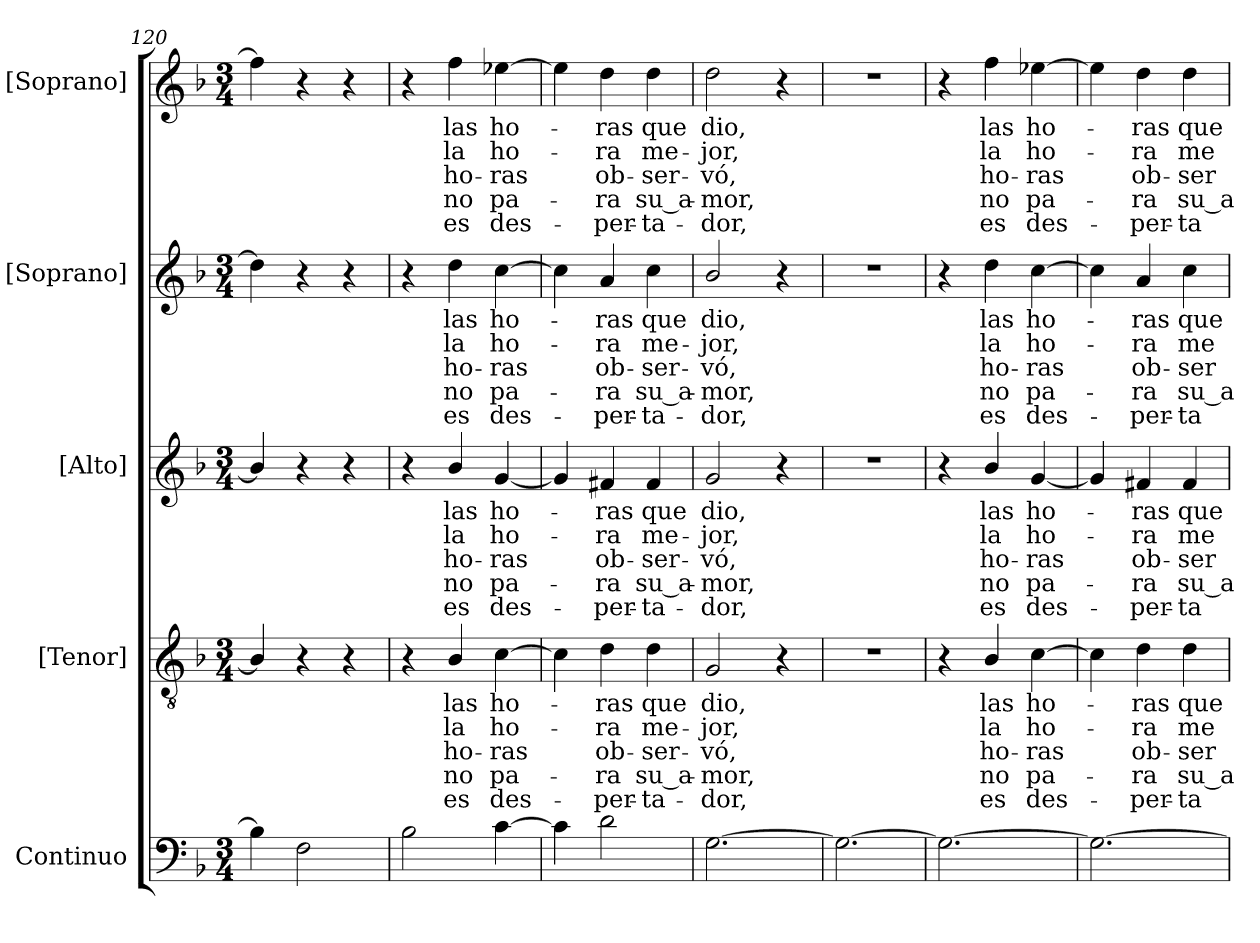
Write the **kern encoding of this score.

**kern	**kern	**text	**text	**text	**text	**text	**kern	**text	**text	**text	**text	**text	**kern	**text	**text	**text	**text	**text	**kern	**text	**text	**text	**text	**text
*part5	*part4	*part4	*part4	*part4	*part4	*part4	*part3	*part3	*part3	*part3	*part3	*part3	*part2	*part2	*part2	*part2	*part2	*part2	*part1	*part1	*part1	*part1	*part1	*part1
*staff5	*staff4	*staff4	*staff4	*staff4	*staff4	*staff4	*staff3	*staff3	*staff3	*staff3	*staff3	*staff3	*staff2	*staff2	*staff2	*staff2	*staff2	*staff2	*staff1	*staff1	*staff1	*staff1	*staff1	*staff1
*I"Continuo	*I"[Tenor]	*	*	*	*	*	*I"[Alto]	*	*	*	*	*	*I"[Soprano]	*	*	*	*	*	*I"[Soprano]	*	*	*	*	*
*I'Cont.	*I'T.	*	*	*	*	*	*I'A.	*	*	*	*	*	*I'S.	*	*	*	*	*	*I'S.	*	*	*	*	*
*clefF4	*clefGv2	*	*	*	*	*	*clefG2	*	*	*	*	*	*clefG2	*	*	*	*	*	*clefG2	*	*	*	*	*
*	*ITrd7c12	*	*	*	*	*	*	*	*	*	*	*	*	*	*	*	*	*	*	*	*	*	*	*
*k[b-]	*k[b-]	*	*	*	*	*	*k[b-]	*	*	*	*	*	*k[b-]	*	*	*	*	*	*k[b-]	*	*	*	*	*
*F:	*F:	*	*	*	*	*	*F:	*	*	*	*	*	*F:	*	*	*	*	*	*F:	*	*	*	*	*
*M3/4	*M3/4	*	*	*	*	*	*M3/4	*	*	*	*	*	*M3/4	*	*	*	*	*	*M3/4	*	*	*	*	*
=120	=120	=120	=120	=120	=120	=120	=120	=120	=120	=120	=120	=120	=120	=120	=120	=120	=120	=120	=120	=120	=120	=120	=120	=120
4B-i\]	4BB-i/]	.	.	.	.	.	4b-i/]	.	.	.	.	.	4ddi\]	.	.	.	.	.	4ffi\]	.	.	.	.	.
2Fi\	4r	.	.	.	.	.	4r	.	.	.	.	.	4r	.	.	.	.	.	4r	.	.	.	.	.
.	4r	.	.	.	.	.	4r	.	.	.	.	.	4r	.	.	.	.	.	4r	.	.	.	.	.
!!LO:PB:g=z
=121	=121	=121	=121	=121	=121	=121	=121	=121	=121	=121	=121	=121	=121	=121	=121	=121	=121	=121	=121	=121	=121	=121	=121	=121
2B-i\	4r	.	.	.	.	.	4r	.	.	.	.	.	4r	.	.	.	.	.	4r	.	.	.	.	.
!	!	!LO:LY:b:color=#000000	!LO:LY:b:color=#000000	!LO:LY:b:color=#000000	!LO:LY:b:color=#000000	!LO:LY:b:color=#000000	!	!	!	!	!	!	!	!	!	!	!	!	!	!	!	!	!	!
!	!	!	!	!	!	!	!	!LO:LY:b:color=#000000	!LO:LY:b:color=#000000	!LO:LY:b:color=#000000	!LO:LY:b:color=#000000	!LO:LY:b:color=#000000	!	!	!	!	!	!	!	!	!	!	!	!
!	!	!	!	!	!	!	!	!	!	!	!	!	!	!LO:LY:b:color=#000000	!LO:LY:b:color=#000000	!LO:LY:b:color=#000000	!LO:LY:b:color=#000000	!LO:LY:b:color=#000000	!	!	!	!	!	!
!	!	!	!	!	!	!	!	!	!	!	!	!	!	!	!	!	!	!	!	!LO:LY:b:color=#000000	!LO:LY:b:color=#000000	!LO:LY:b:color=#000000	!LO:LY:b:color=#000000	!LO:LY:b:color=#000000
.	4BB-i/	las	la	ho-	no	es	4b-i/	las	la	ho-	no	es	4ddi\	las	la	ho-	no	es	4ffi\	las	la	ho-	no	es
!	!	!LO:LY:b:color=#000000	!LO:LY:b:color=#000000	!LO:LY:b:color=#000000	!LO:LY:b:color=#000000	!LO:LY:b:color=#000000	!	!	!	!	!	!	!	!	!	!	!	!	!	!	!	!	!	!
!	!	!	!	!	!	!	!	!LO:LY:b:color=#000000	!LO:LY:b:color=#000000	!LO:LY:b:color=#000000	!LO:LY:b:color=#000000	!LO:LY:b:color=#000000	!	!	!	!	!	!	!	!	!	!	!	!
!	!	!	!	!	!	!	!	!	!	!	!	!	!	!LO:LY:b:color=#000000	!LO:LY:b:color=#000000	!LO:LY:b:color=#000000	!LO:LY:b:color=#000000	!LO:LY:b:color=#000000	!	!	!	!	!	!
!	!	!	!	!	!	!	!	!	!	!	!	!	!	!	!	!	!	!	!	!LO:LY:b:color=#000000	!LO:LY:b:color=#000000	!LO:LY:b:color=#000000	!LO:LY:b:color=#000000	!LO:LY:b:color=#000000
[4ci\	[4Ci\	ho-	ho-	-ras	pa-	des-	[4gi/	ho-	ho-	-ras	pa-	des-	[4cci\	ho-	ho-	-ras	pa-	des-	[4ee-Xi\	ho-	ho-	-ras	pa-	des-
=122	=122	=122	=122	=122	=122	=122	=122	=122	=122	=122	=122	=122	=122	=122	=122	=122	=122	=122	=122	=122	=122	=122	=122	=122
4ci\]	4Ci\]	.	.	.	.	.	4gi/]	.	.	.	.	.	4cci\]	.	.	.	.	.	4ee-i\]	.	.	.	.	.
!	!	!LO:LY:b:color=#000000	!LO:LY:b:color=#000000	!LO:LY:b:color=#000000	!LO:LY:b:color=#000000	!LO:LY:b:color=#000000	!	!	!	!	!	!	!	!	!	!	!	!	!	!	!	!	!	!
!	!	!	!	!	!	!	!	!LO:LY:b:color=#000000	!LO:LY:b:color=#000000	!LO:LY:b:color=#000000	!LO:LY:b:color=#000000	!LO:LY:b:color=#000000	!	!	!	!	!	!	!	!	!	!	!	!
!	!	!	!	!	!	!	!	!	!	!	!	!	!	!LO:LY:b:color=#000000	!LO:LY:b:color=#000000	!LO:LY:b:color=#000000	!LO:LY:b:color=#000000	!LO:LY:b:color=#000000	!	!	!	!	!	!
!	!	!	!	!	!	!	!	!	!	!	!	!	!	!	!	!	!	!	!	!LO:LY:b:color=#000000	!LO:LY:b:color=#000000	!LO:LY:b:color=#000000	!LO:LY:b:color=#000000	!LO:LY:b:color=#000000
2di\	4Di\	-ras	-ra	ob-	-ra	-per-	4f#Xi/	-ras	-ra	ob-	-ra	-per-	4ai/	-ras	-ra	ob-	-ra	-per-	4ddi\	-ras	-ra	ob-	-ra	-per-
!	!	!LO:LY:b:color=#000000	!LO:LY:b:color=#000000	!LO:LY:b:color=#000000	!LO:LY:b:color=#000000	!LO:LY:b:color=#000000	!	!	!	!	!	!	!	!	!	!	!	!	!	!	!	!	!	!
!	!	!	!	!	!	!	!	!LO:LY:b:color=#000000	!LO:LY:b:color=#000000	!LO:LY:b:color=#000000	!LO:LY:b:color=#000000	!LO:LY:b:color=#000000	!	!	!	!	!	!	!	!	!	!	!	!
!	!	!	!	!	!	!	!	!	!	!	!	!	!	!LO:LY:b:color=#000000	!LO:LY:b:color=#000000	!LO:LY:b:color=#000000	!LO:LY:b:color=#000000	!LO:LY:b:color=#000000	!	!	!	!	!	!
!	!	!	!	!	!	!	!	!	!	!	!	!	!	!	!	!	!	!	!	!LO:LY:b:color=#000000	!LO:LY:b:color=#000000	!LO:LY:b:color=#000000	!LO:LY:b:color=#000000	!LO:LY:b:color=#000000
.	4Di\	que	me-	-ser-	su_a-	-ta-	4f#i/	que	me-	-ser-	su_a-	-ta-	4cci\	que	me-	-ser-	su_a-	-ta-	4ddi\	que	me-	-ser-	su_a-	-ta-
=123	=123	=123	=123	=123	=123	=123	=123	=123	=123	=123	=123	=123	=123	=123	=123	=123	=123	=123	=123	=123	=123	=123	=123	=123
!	!	!LO:LY:b:color=#000000	!LO:LY:b:color=#000000	!LO:LY:b:color=#000000	!LO:LY:b:color=#000000	!LO:LY:b:color=#000000	!	!	!	!	!	!	!	!	!	!	!	!	!	!	!	!	!	!
!	!	!	!	!	!	!	!	!LO:LY:b:color=#000000	!LO:LY:b:color=#000000	!LO:LY:b:color=#000000	!LO:LY:b:color=#000000	!LO:LY:b:color=#000000	!	!	!	!	!	!	!	!	!	!	!	!
!	!	!	!	!	!	!	!	!	!	!	!	!	!	!LO:LY:b:color=#000000	!LO:LY:b:color=#000000	!LO:LY:b:color=#000000	!LO:LY:b:color=#000000	!LO:LY:b:color=#000000	!	!	!	!	!	!
!	!	!	!	!	!	!	!	!	!	!	!	!	!	!	!	!	!	!	!	!LO:LY:b:color=#000000	!LO:LY:b:color=#000000	!LO:LY:b:color=#000000	!LO:LY:b:color=#000000	!LO:LY:b:color=#000000
[2.Gi\	2GGi/	dio,	-jor,	-vó,	-mor,	-dor,	2gi/	dio,	-jor,	-vó,	-mor,	-dor,	2b-i/	dio,	-jor,	-vó,	-mor,	-dor,	2ddi\	dio,	-jor,	-vó,	-mor,	-dor,
.	4r	.	.	.	.	.	4r	.	.	.	.	.	4r	.	.	.	.	.	4r	.	.	.	.	.
=124	=124	=124	=124	=124	=124	=124	=124	=124	=124	=124	=124	=124	=124	=124	=124	=124	=124	=124	=124	=124	=124	=124	=124	=124
!	!LO:N:vis=1	!	!	!	!	!	!LO:N:vis=1	!	!	!	!	!	!LO:N:vis=1	!	!	!	!	!	!LO:N:vis=1	!	!	!	!	!
2.Gi\_	2.r	.	.	.	.	.	2.r	.	.	.	.	.	2.r	.	.	.	.	.	2.r	.	.	.	.	.
=125	=125	=125	=125	=125	=125	=125	=125	=125	=125	=125	=125	=125	=125	=125	=125	=125	=125	=125	=125	=125	=125	=125	=125	=125
2.Gi\_	4r	.	.	.	.	.	4r	.	.	.	.	.	4r	.	.	.	.	.	4r	.	.	.	.	.
!	!	!LO:LY:b:color=#000000	!LO:LY:b:color=#000000	!LO:LY:b:color=#000000	!LO:LY:b:color=#000000	!LO:LY:b:color=#000000	!	!	!	!	!	!	!	!	!	!	!	!	!	!	!	!	!	!
!	!	!	!	!	!	!	!	!LO:LY:b:color=#000000	!LO:LY:b:color=#000000	!LO:LY:b:color=#000000	!LO:LY:b:color=#000000	!LO:LY:b:color=#000000	!	!	!	!	!	!	!	!	!	!	!	!
!	!	!	!	!	!	!	!	!	!	!	!	!	!	!LO:LY:b:color=#000000	!LO:LY:b:color=#000000	!LO:LY:b:color=#000000	!LO:LY:b:color=#000000	!LO:LY:b:color=#000000	!	!	!	!	!	!
!	!	!	!	!	!	!	!	!	!	!	!	!	!	!	!	!	!	!	!	!LO:LY:b:color=#000000	!LO:LY:b:color=#000000	!LO:LY:b:color=#000000	!LO:LY:b:color=#000000	!LO:LY:b:color=#000000
.	4BB-i/	las	la	ho-	no	es	4b-i/	las	la	ho-	no	es	4ddi\	las	la	ho-	no	es	4ffi\	las	la	ho-	no	es
!	!	!LO:LY:b:color=#000000	!LO:LY:b:color=#000000	!LO:LY:b:color=#000000	!LO:LY:b:color=#000000	!LO:LY:b:color=#000000	!	!	!	!	!	!	!	!	!	!	!	!	!	!	!	!	!	!
!	!	!	!	!	!	!	!	!LO:LY:b:color=#000000	!LO:LY:b:color=#000000	!LO:LY:b:color=#000000	!LO:LY:b:color=#000000	!LO:LY:b:color=#000000	!	!	!	!	!	!	!	!	!	!	!	!
!	!	!	!	!	!	!	!	!	!	!	!	!	!	!LO:LY:b:color=#000000	!LO:LY:b:color=#000000	!LO:LY:b:color=#000000	!LO:LY:b:color=#000000	!LO:LY:b:color=#000000	!	!	!	!	!	!
!	!	!	!	!	!	!	!	!	!	!	!	!	!	!	!	!	!	!	!	!LO:LY:b:color=#000000	!LO:LY:b:color=#000000	!LO:LY:b:color=#000000	!LO:LY:b:color=#000000	!LO:LY:b:color=#000000
.	[4Ci\	ho-	ho-	-ras	pa-	des-	[4gi/	ho-	ho-	-ras	pa-	des-	[4cci\	ho-	ho-	-ras	pa-	des-	[4ee-Xi\	ho-	ho-	-ras	pa-	des-
=126	=126	=126	=126	=126	=126	=126	=126	=126	=126	=126	=126	=126	=126	=126	=126	=126	=126	=126	=126	=126	=126	=126	=126	=126
2.Gi\_	4Ci\]	.	.	.	.	.	4gi/]	.	.	.	.	.	4cci\]	.	.	.	.	.	4ee-i\]	.	.	.	.	.
!	!	!LO:LY:b:color=#000000	!LO:LY:b:color=#000000	!LO:LY:b:color=#000000	!LO:LY:b:color=#000000	!LO:LY:b:color=#000000	!	!	!	!	!	!	!	!	!	!	!	!	!	!	!	!	!	!
!	!	!	!	!	!	!	!	!LO:LY:b:color=#000000	!LO:LY:b:color=#000000	!LO:LY:b:color=#000000	!LO:LY:b:color=#000000	!LO:LY:b:color=#000000	!	!	!	!	!	!	!	!	!	!	!	!
!	!	!	!	!	!	!	!	!	!	!	!	!	!	!LO:LY:b:color=#000000	!LO:LY:b:color=#000000	!LO:LY:b:color=#000000	!LO:LY:b:color=#000000	!LO:LY:b:color=#000000	!	!	!	!	!	!
!	!	!	!	!	!	!	!	!	!	!	!	!	!	!	!	!	!	!	!	!LO:LY:b:color=#000000	!LO:LY:b:color=#000000	!LO:LY:b:color=#000000	!LO:LY:b:color=#000000	!LO:LY:b:color=#000000
.	4Di\	-ras	-ra	ob-	-ra	-per-	4f#Xi/	-ras	-ra	ob-	-ra	-per-	4ai/	-ras	-ra	ob-	-ra	-per-	4ddi\	-ras	-ra	ob-	-ra	-per-
!	!	!LO:LY:b:color=#000000	!LO:LY:b:color=#000000	!LO:LY:b:color=#000000	!LO:LY:b:color=#000000	!LO:LY:b:color=#000000	!	!	!	!	!	!	!	!	!	!	!	!	!	!	!	!	!	!
!	!	!	!	!	!	!	!	!LO:LY:b:color=#000000	!LO:LY:b:color=#000000	!LO:LY:b:color=#000000	!LO:LY:b:color=#000000	!LO:LY:b:color=#000000	!	!	!	!	!	!	!	!	!	!	!	!
!	!	!	!	!	!	!	!	!	!	!	!	!	!	!LO:LY:b:color=#000000	!LO:LY:b:color=#000000	!LO:LY:b:color=#000000	!LO:LY:b:color=#000000	!LO:LY:b:color=#000000	!	!	!	!	!	!
!	!	!	!	!	!	!	!	!	!	!	!	!	!	!	!	!	!	!	!	!LO:LY:b:color=#000000	!LO:LY:b:color=#000000	!LO:LY:b:color=#000000	!LO:LY:b:color=#000000	!LO:LY:b:color=#000000
.	4Di\	que	me-	-ser-	su_a-	-ta-	4f#i/	que	me-	-ser-	su_a-	-ta-	4cci\	que	me-	-ser-	su_a-	-ta-	4ddi\	que	me-	-ser-	su_a-	-ta-
=	=	=	=	=	=	=	=	=	=	=	=	=	=	=	=	=	=	=	=	=	=	=	=	=
*-	*-	*-	*-	*-	*-	*-	*-	*-	*-	*-	*-	*-	*-	*-	*-	*-	*-	*-	*-	*-	*-	*-	*-	*-
